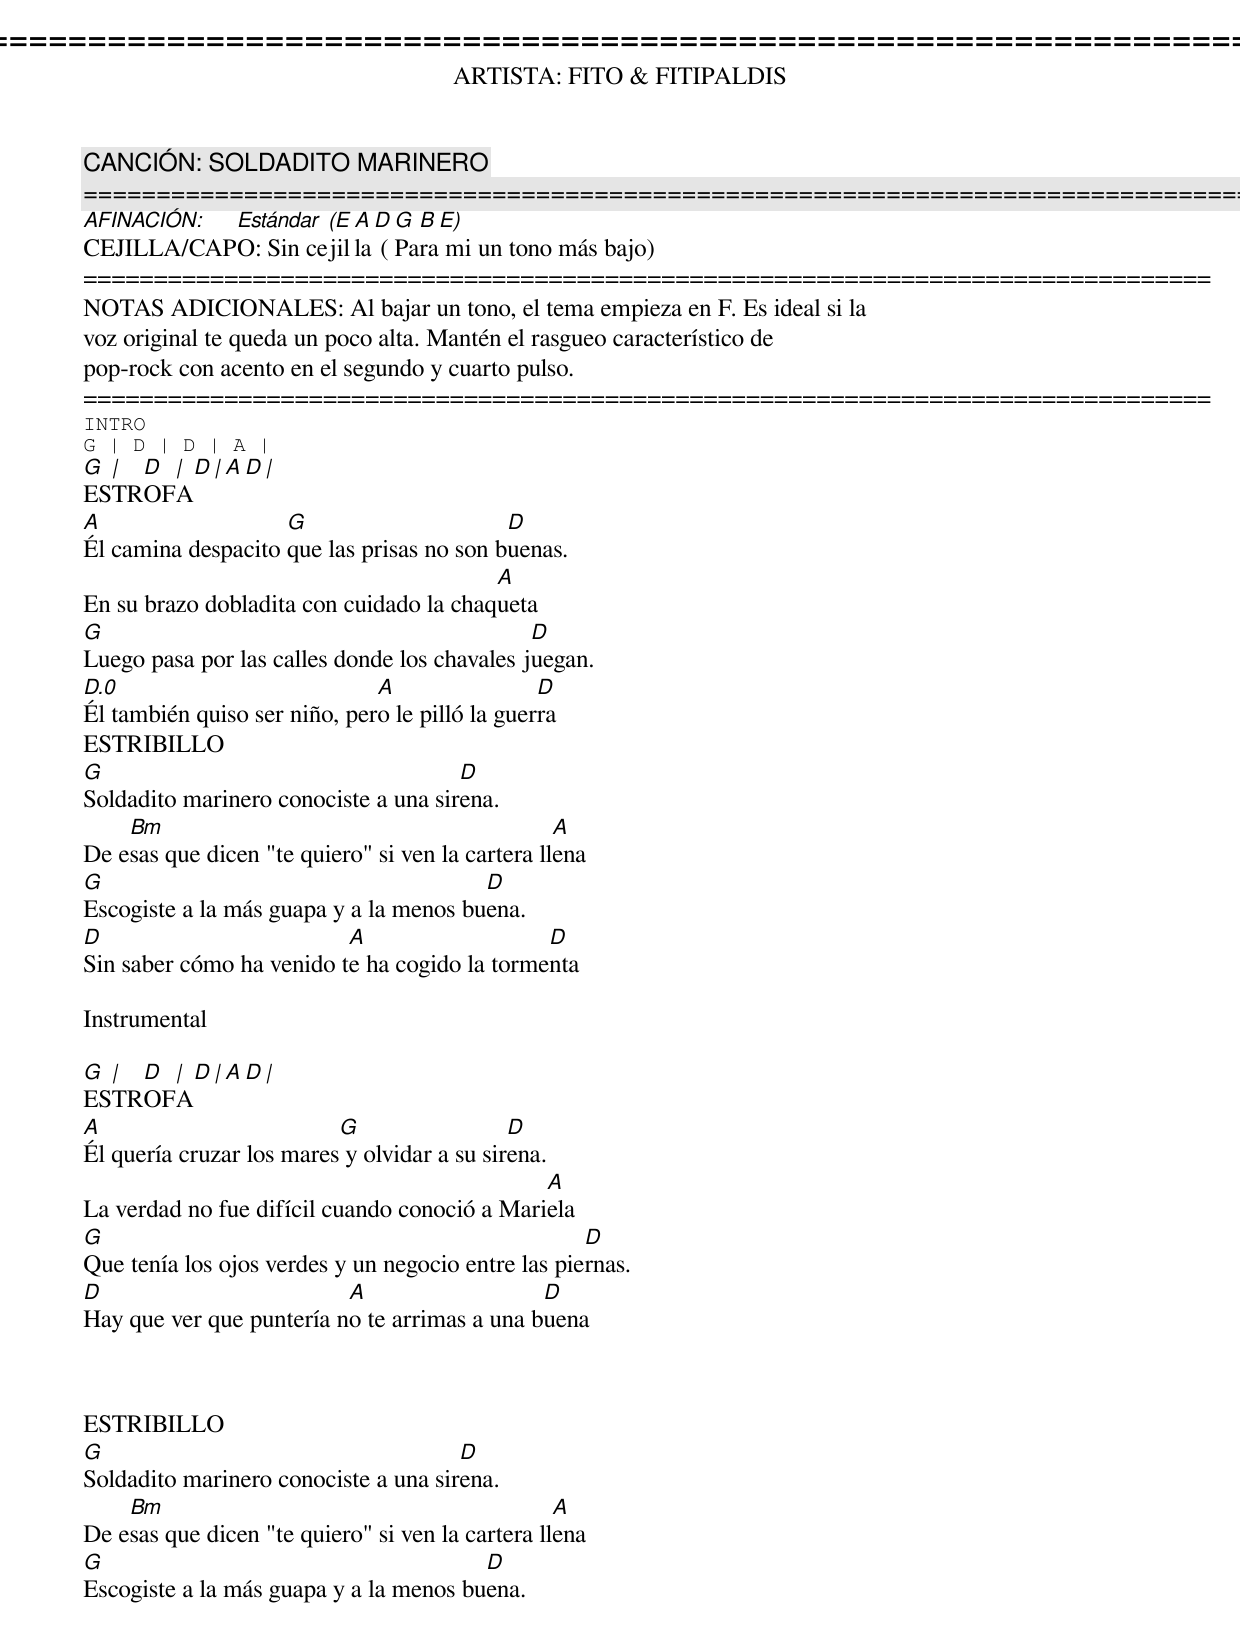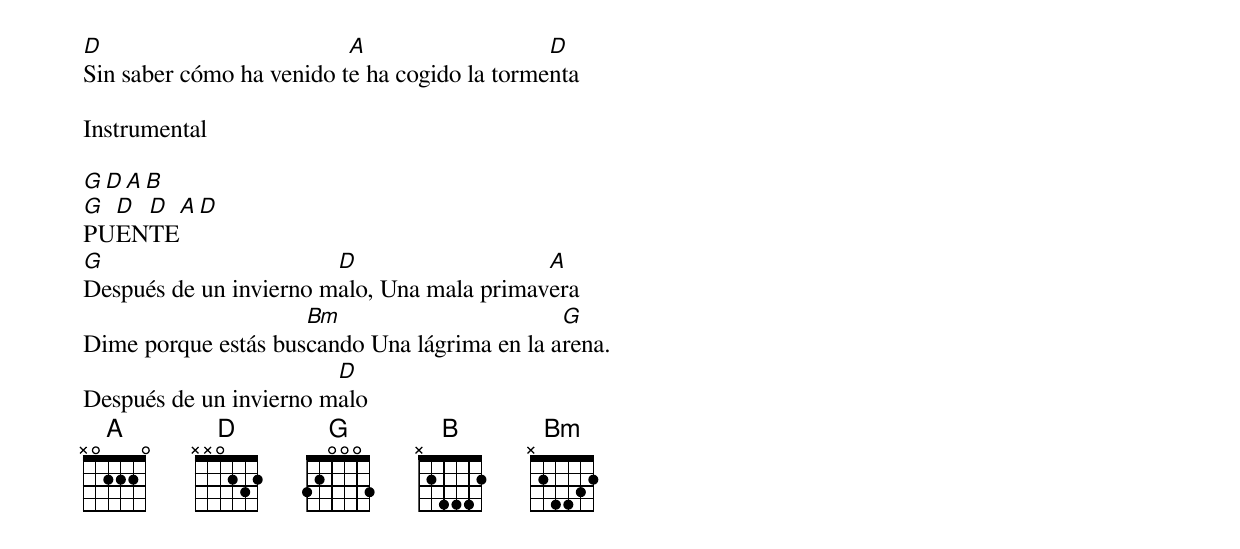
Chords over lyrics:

================================================================================
ARTISTA: FITO & FITIPALDIS
CANCIÓN: SOLDADITO MARINERO
================================================================================
AFINACIÓN: Estándar (E A D G B E)
CEJILLA/CAPO: Sin cejilla (Para mi un tono más bajo)
================================================================================
NOTAS ADICIONALES: Al bajar un tono, el tema empieza en F. Es ideal si la
voz original te queda un poco alta. Mantén el rasgueo característico de
pop-rock con acento en el segundo y cuarto pulso.
================================================================================
INTRO
G | D | D | A |
G | D | D | A D |
ESTROFA
A                   G                      D
Él camina despacito que las prisas no son buenas.
                                         A
En su brazo dobladita con cuidado la chaqueta
G                                             D
Luego pasa por las calles donde los chavales juegan.
D.0                           A                 D
Él también quiso ser niño, pero le pilló la guerra
ESTRIBILLO
G                                     D
Soldadito marinero conociste a una sirena.
    Bm                                            A
De esas que dicen "te quiero" si ven la cartera llena
G                                       D
Escogiste a la más guapa y a la menos buena.
D                         A                   D
Sin saber cómo ha venido te ha cogido la tormenta

Instrumental

G | D | D | A D |
ESTROFA
A                         G                  D
Él quería cruzar los mares y olvidar a su sirena.
                                              A
La verdad no fue difícil cuando conoció a Mariela
G                                                   D
Que tenía los ojos verdes y un negocio entre las piernas.
D                         A                   D
Hay que ver que puntería no te arrimas a una buena



ESTRIBILLO
G                                     D
Soldadito marinero conociste a una sirena.
    Bm                                            A
De esas que dicen "te quiero" si ven la cartera llena
G                                       D
Escogiste a la más guapa y a la menos buena.
D                         A                   D
Sin saber cómo ha venido te ha cogido la tormenta

Instrumental

G D A B
G D D A  D
PUENTE
G                       D                   A
Después de un invierno malo, Una mala primavera
                     Bm                       G
Dime porque estás buscando Una lágrima en la arena.
                        D
Después de un invierno malo
